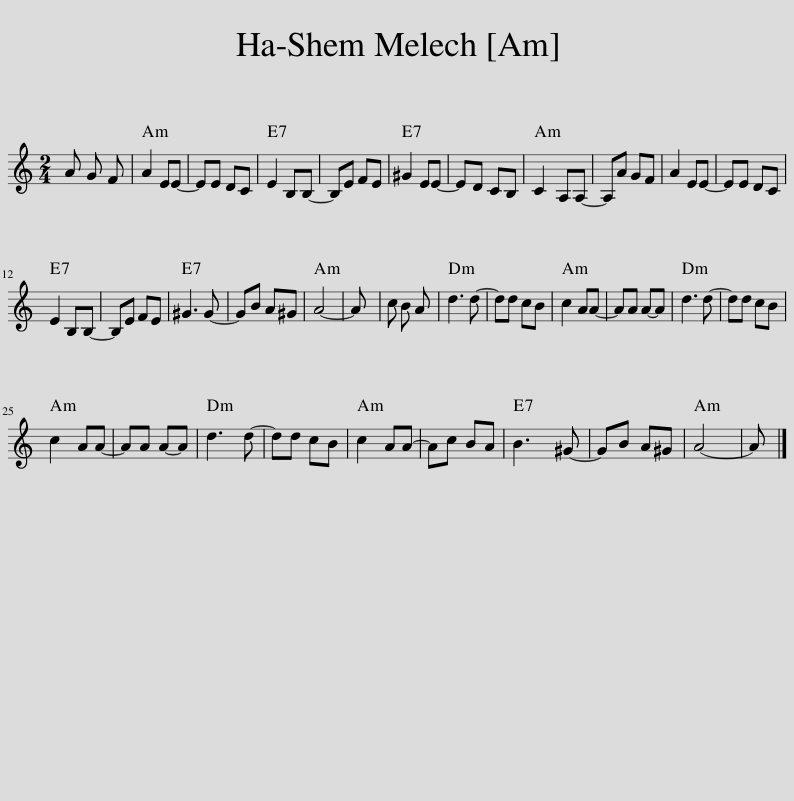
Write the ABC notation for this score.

X:1
L:1/8
M:2/4
I:linebreak $
K:C
V:1 treble
V:1
 A G F | A2 EE- | EE DC | E2 B,B,- | B,E FE | %5
 ^G2 EE- | ED CB, | C2 A,A,- | A,A GF | A2 EE- | %10
 EE DC |$ E2 B,B,- | B,E FE | ^G3 G- | GB A^G | %15
 A4- | A | c B A | d3 d- | dd cB | %20
 c2 AA- | AA A-A | d3 d- | dd cB |$ c2 AA- | %25
 AA A-A | d3 d- | dd cB | c2 AA- | Ac BA | %30
 B3 ^G- | GB A^G | A4- | A |] %34
